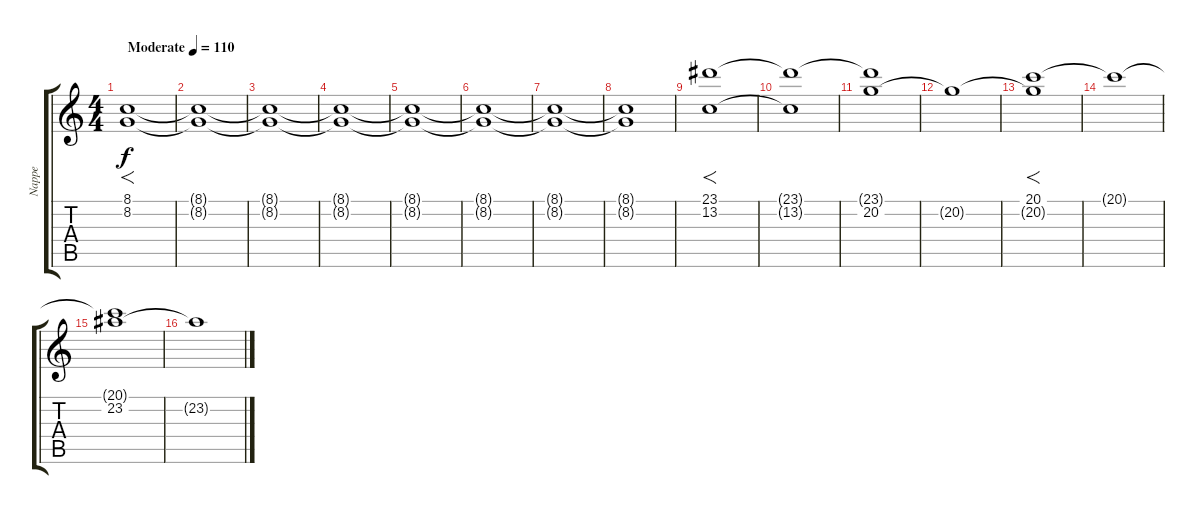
\track ("Nappe" "Nappe") {instrument choiraahs}
\staff {score tabs}
\tuning (E4 B3 G3 D3 A2 E2) {hide}
\ts (4 4)
\tempo (110 "Moderate")
\clef g2
\ks c
(8.1 8.2).1{f dy f instrument choiraahs} |
(8.1{t} 8.2{t}).1 |
(8.1{t} 8.2{t}).1 |
(8.1{t} 8.2{t}).1 |
(8.1{t} 8.2{t}).1 |
(8.1{t} 8.2{t}).1 |
(8.1{t} 8.2{t}).1 |
(8.1{t} 8.2{t}).1 |
(23.1 13.2).1{f} |
(23.1{t} 13.2{t}).1 |
(23.1{t} 20.2).1 |
20.2{t}.1 |
(20.1 20.2{t}).1{f} |
20.1{t}.1 |
(20.1{t} 23.2).1 |
23.2{t}.1
